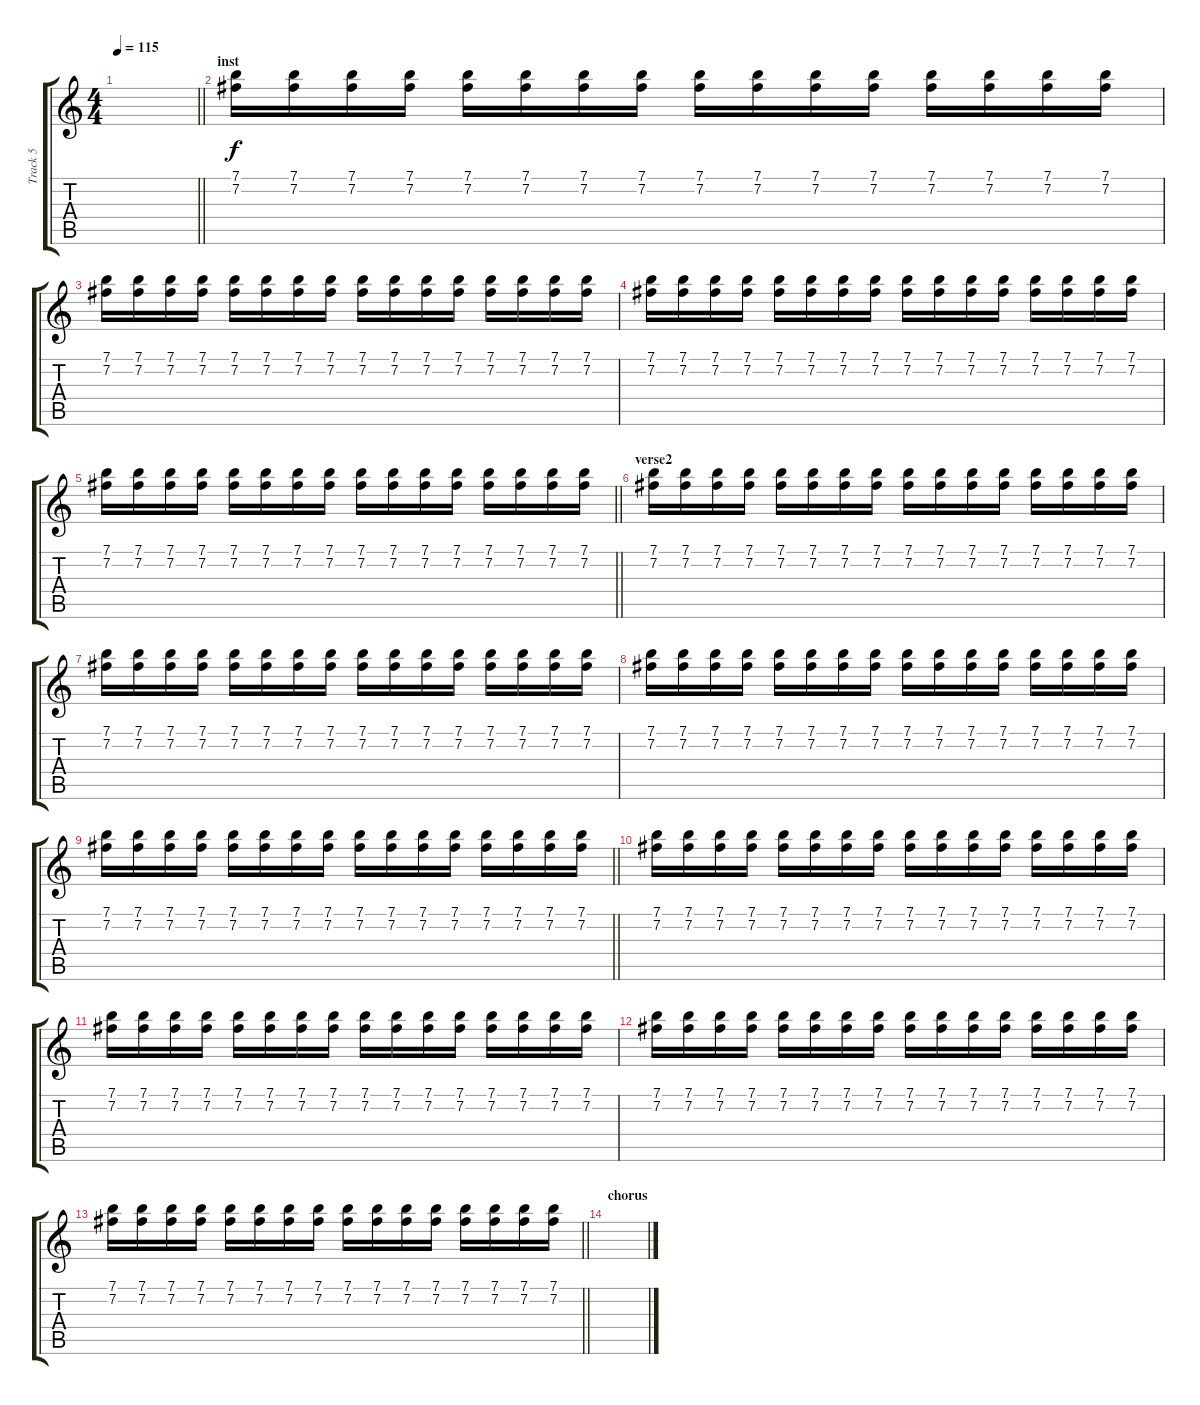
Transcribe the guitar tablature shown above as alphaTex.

\track ("Track 5" "Track 5") {instrument distortionguitar}
\staff {score tabs}
\tuning (E4 B3 G3 D3 A2 E2) {hide}
\ts (4 4)
\tempo 115
\clef g2
\barLineRight lightlight
\ks c
|
\section ("" "inst")
(7.1 7.2).16 (7.1 7.2).16 (7.1 7.2).16 (7.1 7.2).16 (7.1 7.2).16 (7.1 7.2).16 (7.1 7.2).16 (7.1 7.2).16 (7.1 7.2).16 (7.1 7.2).16 (7.1 7.2).16 (7.1 7.2).16 (7.1 7.2).16 (7.1 7.2).16 (7.1 7.2).16 (7.1 7.2).16 |
(7.1 7.2).16 (7.1 7.2).16 (7.1 7.2).16 (7.1 7.2).16 (7.1 7.2).16 (7.1 7.2).16 (7.1 7.2).16 (7.1 7.2).16 (7.1 7.2).16 (7.1 7.2).16 (7.1 7.2).16 (7.1 7.2).16 (7.1 7.2).16 (7.1 7.2).16 (7.1 7.2).16 (7.1 7.2).16 |
(7.1 7.2).16 (7.1 7.2).16 (7.1 7.2).16 (7.1 7.2).16 (7.1 7.2).16 (7.1 7.2).16 (7.1 7.2).16 (7.1 7.2).16 (7.1 7.2).16 (7.1 7.2).16 (7.1 7.2).16 (7.1 7.2).16 (7.1 7.2).16 (7.1 7.2).16 (7.1 7.2).16 (7.1 7.2).16 |
\barLineRight lightlight
(7.1 7.2).16 (7.1 7.2).16 (7.1 7.2).16 (7.1 7.2).16 (7.1 7.2).16 (7.1 7.2).16 (7.1 7.2).16 (7.1 7.2).16 (7.1 7.2).16 (7.1 7.2).16 (7.1 7.2).16 (7.1 7.2).16 (7.1 7.2).16 (7.1 7.2).16 (7.1 7.2).16 (7.1 7.2).16 |
\section ("" "verse2")
(7.1 7.2).16 (7.1 7.2).16 (7.1 7.2).16 (7.1 7.2).16 (7.1 7.2).16 (7.1 7.2).16 (7.1 7.2).16 (7.1 7.2).16 (7.1 7.2).16 (7.1 7.2).16 (7.1 7.2).16 (7.1 7.2).16 (7.1 7.2).16 (7.1 7.2).16 (7.1 7.2).16 (7.1 7.2).16 |
(7.1 7.2).16 (7.1 7.2).16 (7.1 7.2).16 (7.1 7.2).16 (7.1 7.2).16 (7.1 7.2).16 (7.1 7.2).16 (7.1 7.2).16 (7.1 7.2).16 (7.1 7.2).16 (7.1 7.2).16 (7.1 7.2).16 (7.1 7.2).16 (7.1 7.2).16 (7.1 7.2).16 (7.1 7.2).16 |
(7.1 7.2).16 (7.1 7.2).16 (7.1 7.2).16 (7.1 7.2).16 (7.1 7.2).16 (7.1 7.2).16 (7.1 7.2).16 (7.1 7.2).16 (7.1 7.2).16 (7.1 7.2).16 (7.1 7.2).16 (7.1 7.2).16 (7.1 7.2).16 (7.1 7.2).16 (7.1 7.2).16 (7.1 7.2).16 |
\barLineRight lightlight
(7.1 7.2).16 (7.1 7.2).16 (7.1 7.2).16 (7.1 7.2).16 (7.1 7.2).16 (7.1 7.2).16 (7.1 7.2).16 (7.1 7.2).16 (7.1 7.2).16 (7.1 7.2).16 (7.1 7.2).16 (7.1 7.2).16 (7.1 7.2).16 (7.1 7.2).16 (7.1 7.2).16 (7.1 7.2).16 |
(7.1 7.2).16 (7.1 7.2).16 (7.1 7.2).16 (7.1 7.2).16 (7.1 7.2).16 (7.1 7.2).16 (7.1 7.2).16 (7.1 7.2).16 (7.1 7.2).16 (7.1 7.2).16 (7.1 7.2).16 (7.1 7.2).16 (7.1 7.2).16 (7.1 7.2).16 (7.1 7.2).16 (7.1 7.2).16 |
(7.1 7.2).16 (7.1 7.2).16 (7.1 7.2).16 (7.1 7.2).16 (7.1 7.2).16 (7.1 7.2).16 (7.1 7.2).16 (7.1 7.2).16 (7.1 7.2).16 (7.1 7.2).16 (7.1 7.2).16 (7.1 7.2).16 (7.1 7.2).16 (7.1 7.2).16 (7.1 7.2).16 (7.1 7.2).16 |
(7.1 7.2).16 (7.1 7.2).16 (7.1 7.2).16 (7.1 7.2).16 (7.1 7.2).16 (7.1 7.2).16 (7.1 7.2).16 (7.1 7.2).16 (7.1 7.2).16 (7.1 7.2).16 (7.1 7.2).16 (7.1 7.2).16 (7.1 7.2).16 (7.1 7.2).16 (7.1 7.2).16 (7.1 7.2).16 |
\barLineRight lightlight
(7.1 7.2).16 (7.1 7.2).16 (7.1 7.2).16 (7.1 7.2).16 (7.1 7.2).16 (7.1 7.2).16 (7.1 7.2).16 (7.1 7.2).16 (7.1 7.2).16 (7.1 7.2).16 (7.1 7.2).16 (7.1 7.2).16 (7.1 7.2).16 (7.1 7.2).16 (7.1 7.2).16 (7.1 7.2).16 |
\section ("" "chorus")
